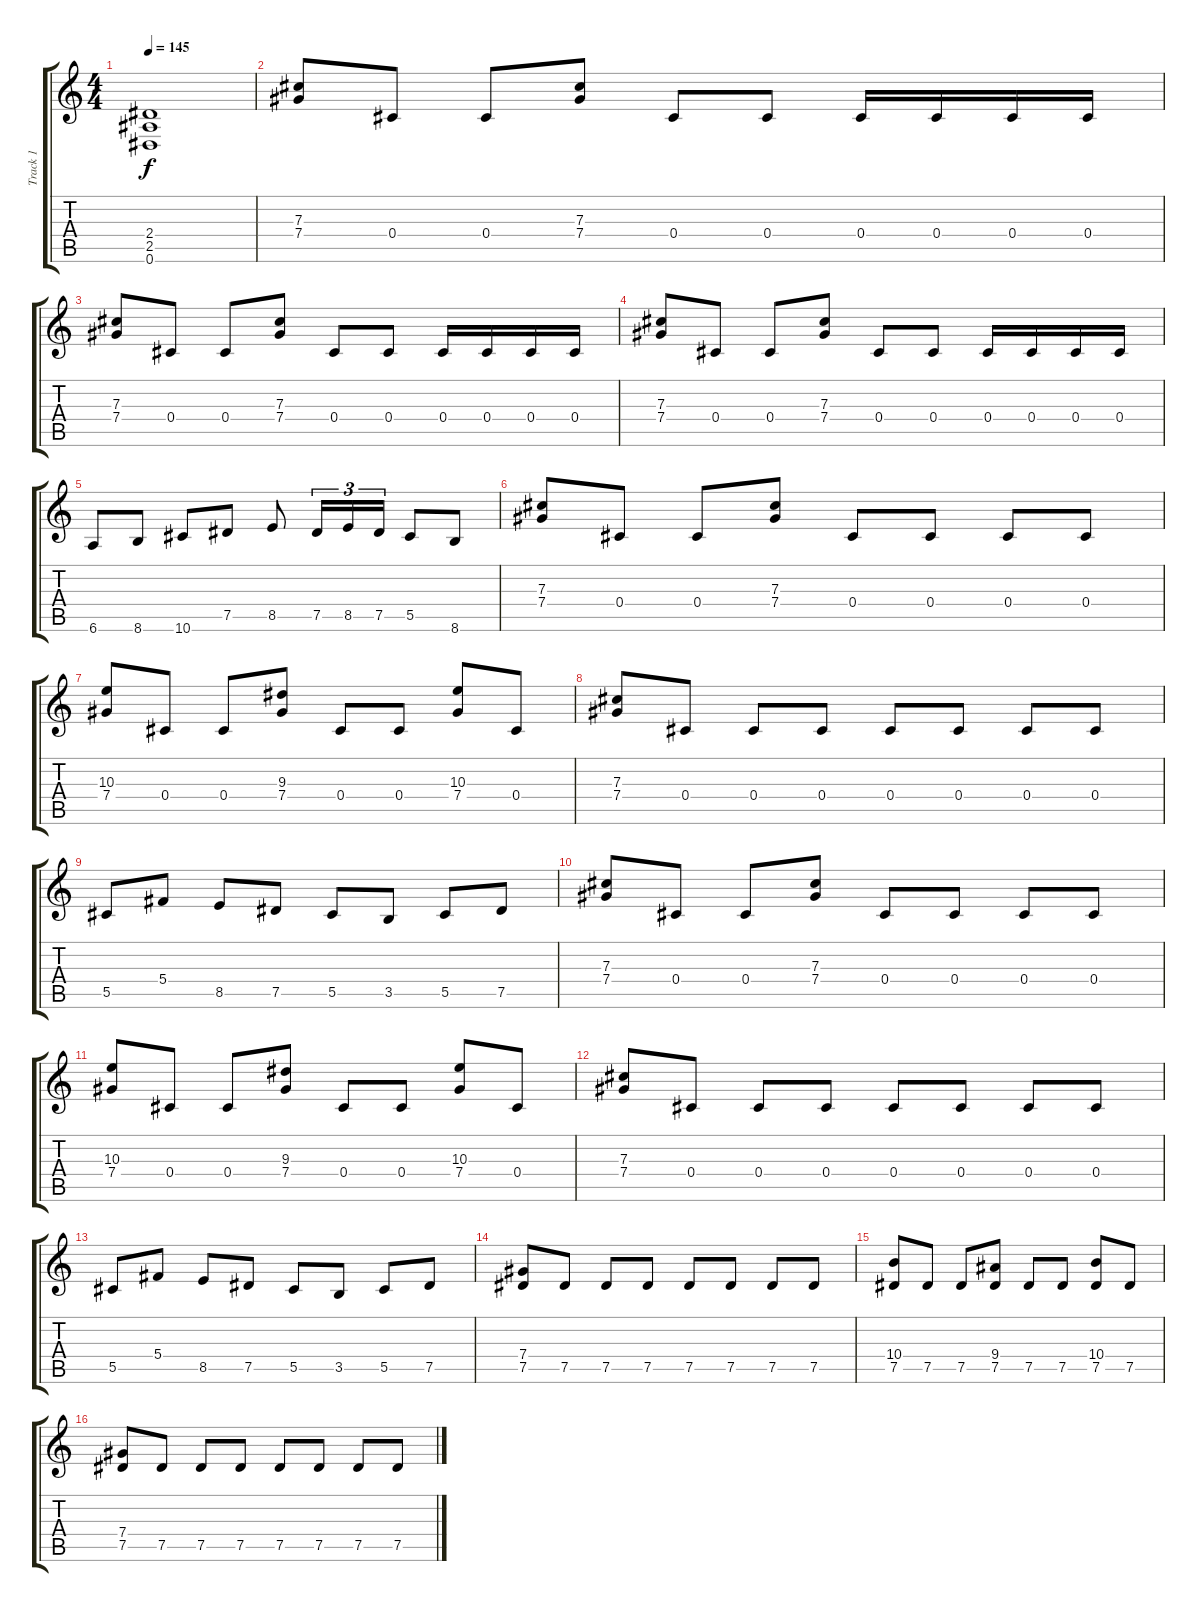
\track ("Track 1" "Track 1") {instrument distortionguitar}
\staff {score tabs}
\tuning (Eb4 Bb3 Gb3 Db3 Ab2 Eb2) {hide}
\ts (4 4)
\tempo 145
\clef g2
\ks c
(2.4 2.5 0.6).1{dy f} |
(7.3 7.4).8 0.4.8 0.4.8 (7.3 7.4).8 0.4.8 0.4.8 0.4.16 0.4.16 0.4.16 0.4.16 |
(7.3 7.4).8 0.4.8 0.4.8 (7.3 7.4).8 0.4.8 0.4.8 0.4.16 0.4.16 0.4.16 0.4.16 |
(7.3 7.4).8 0.4.8 0.4.8 (7.3 7.4).8 0.4.8 0.4.8 0.4.16 0.4.16 0.4.16 0.4.16 |
6.6.8 8.6.8 10.6.8 7.5.8 8.5.8 7.5.16{tu (3 2)} 8.5.16{tu (3 2)} 7.5.16{tu (3 2)} 5.5.8 8.6.8 |
(7.3 7.4).8 0.4.8 0.4.8 (7.3 7.4).8 0.4.8 0.4.8 0.4.8 0.4.8 |
(10.3 7.4).8 0.4.8 0.4.8 (9.3 7.4).8 0.4.8 0.4.8 (10.3 7.4).8 0.4.8 |
(7.3 7.4).8 0.4.8 0.4.8 0.4.8 0.4.8 0.4.8 0.4.8 0.4.8 |
5.5.8 5.4.8 8.5.8 7.5.8 5.5.8 3.5.8 5.5.8 7.5.8 |
(7.3 7.4).8 0.4.8 0.4.8 (7.3 7.4).8 0.4.8 0.4.8 0.4.8 0.4.8 |
(10.3 7.4).8 0.4.8 0.4.8 (9.3 7.4).8 0.4.8 0.4.8 (10.3 7.4).8 0.4.8 |
(7.3 7.4).8 0.4.8 0.4.8 0.4.8 0.4.8 0.4.8 0.4.8 0.4.8 |
5.5.8 5.4.8 8.5.8 7.5.8 5.5.8 3.5.8 5.5.8 7.5.8 |
(7.4 7.5).8 7.5.8 7.5.8 7.5.8 7.5.8 7.5.8 7.5.8 7.5.8 |
(10.4 7.5).8 7.5.8 7.5.8 (9.4 7.5).8 7.5.8 7.5.8 (10.4 7.5).8 7.5.8 |
(7.4 7.5).8 7.5.8 7.5.8 7.5.8 7.5.8 7.5.8 7.5.8 7.5.8
